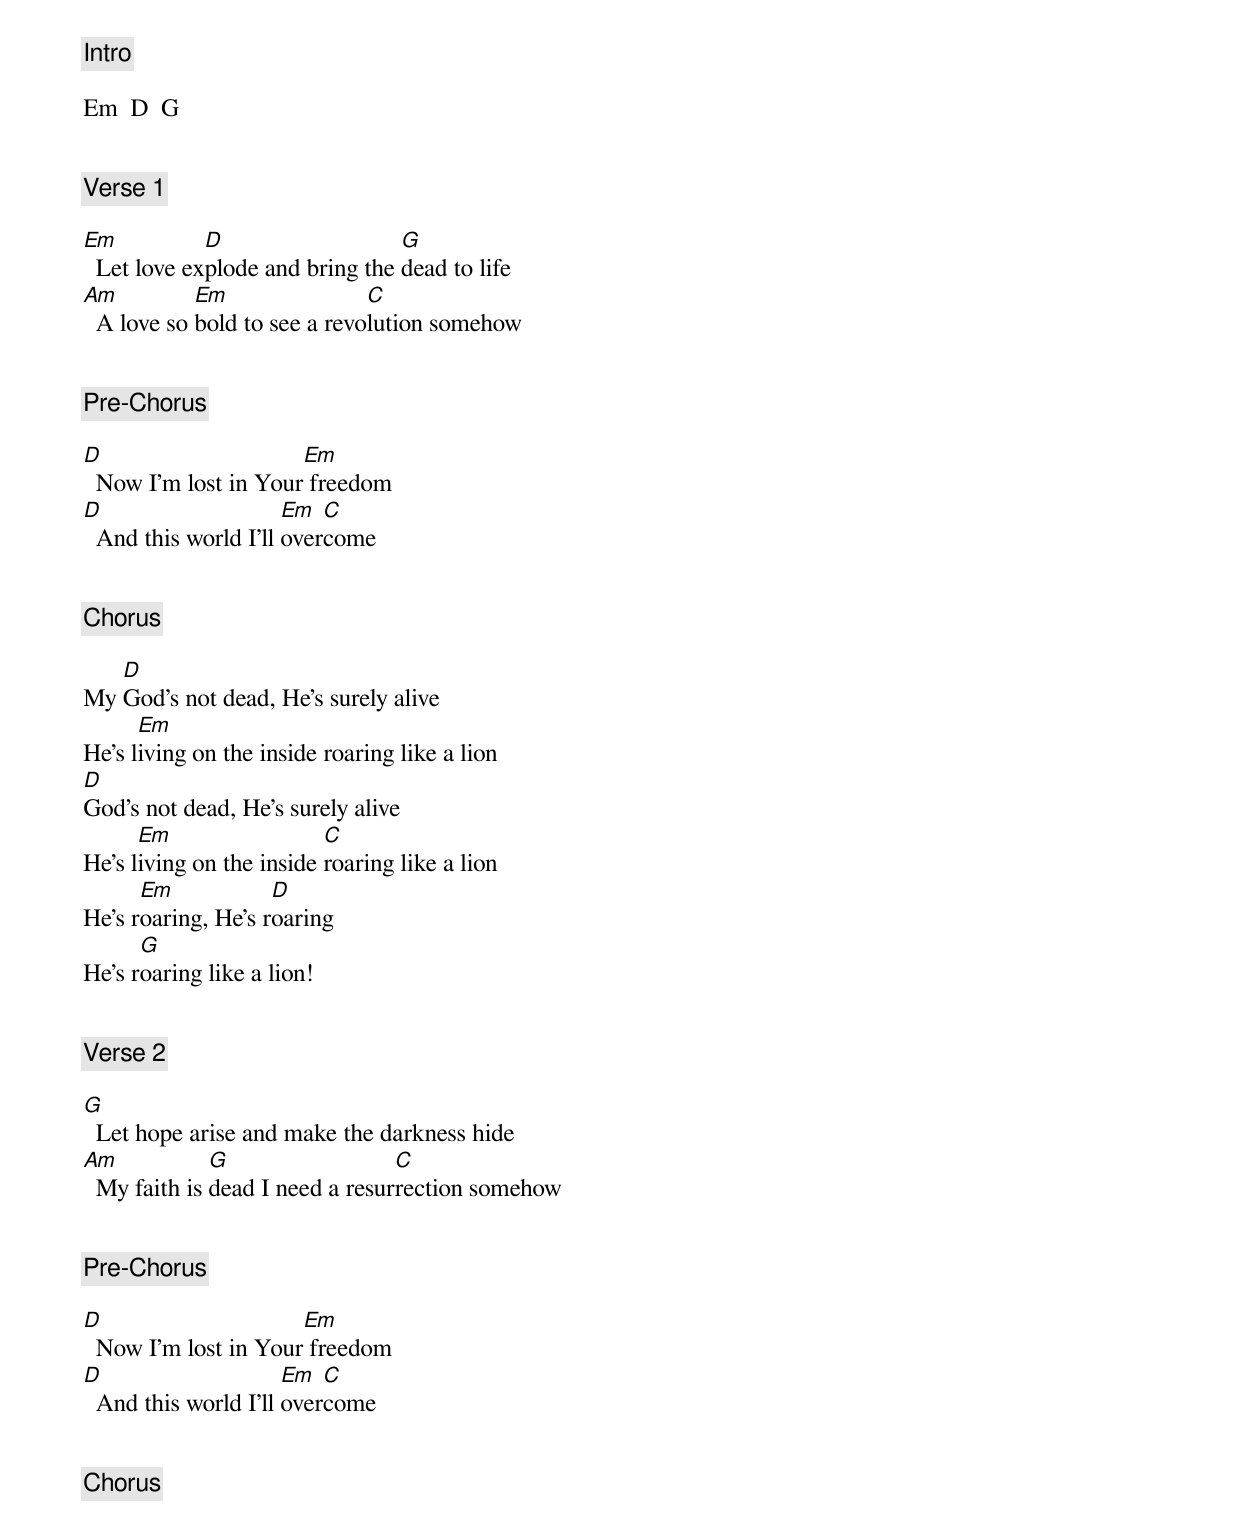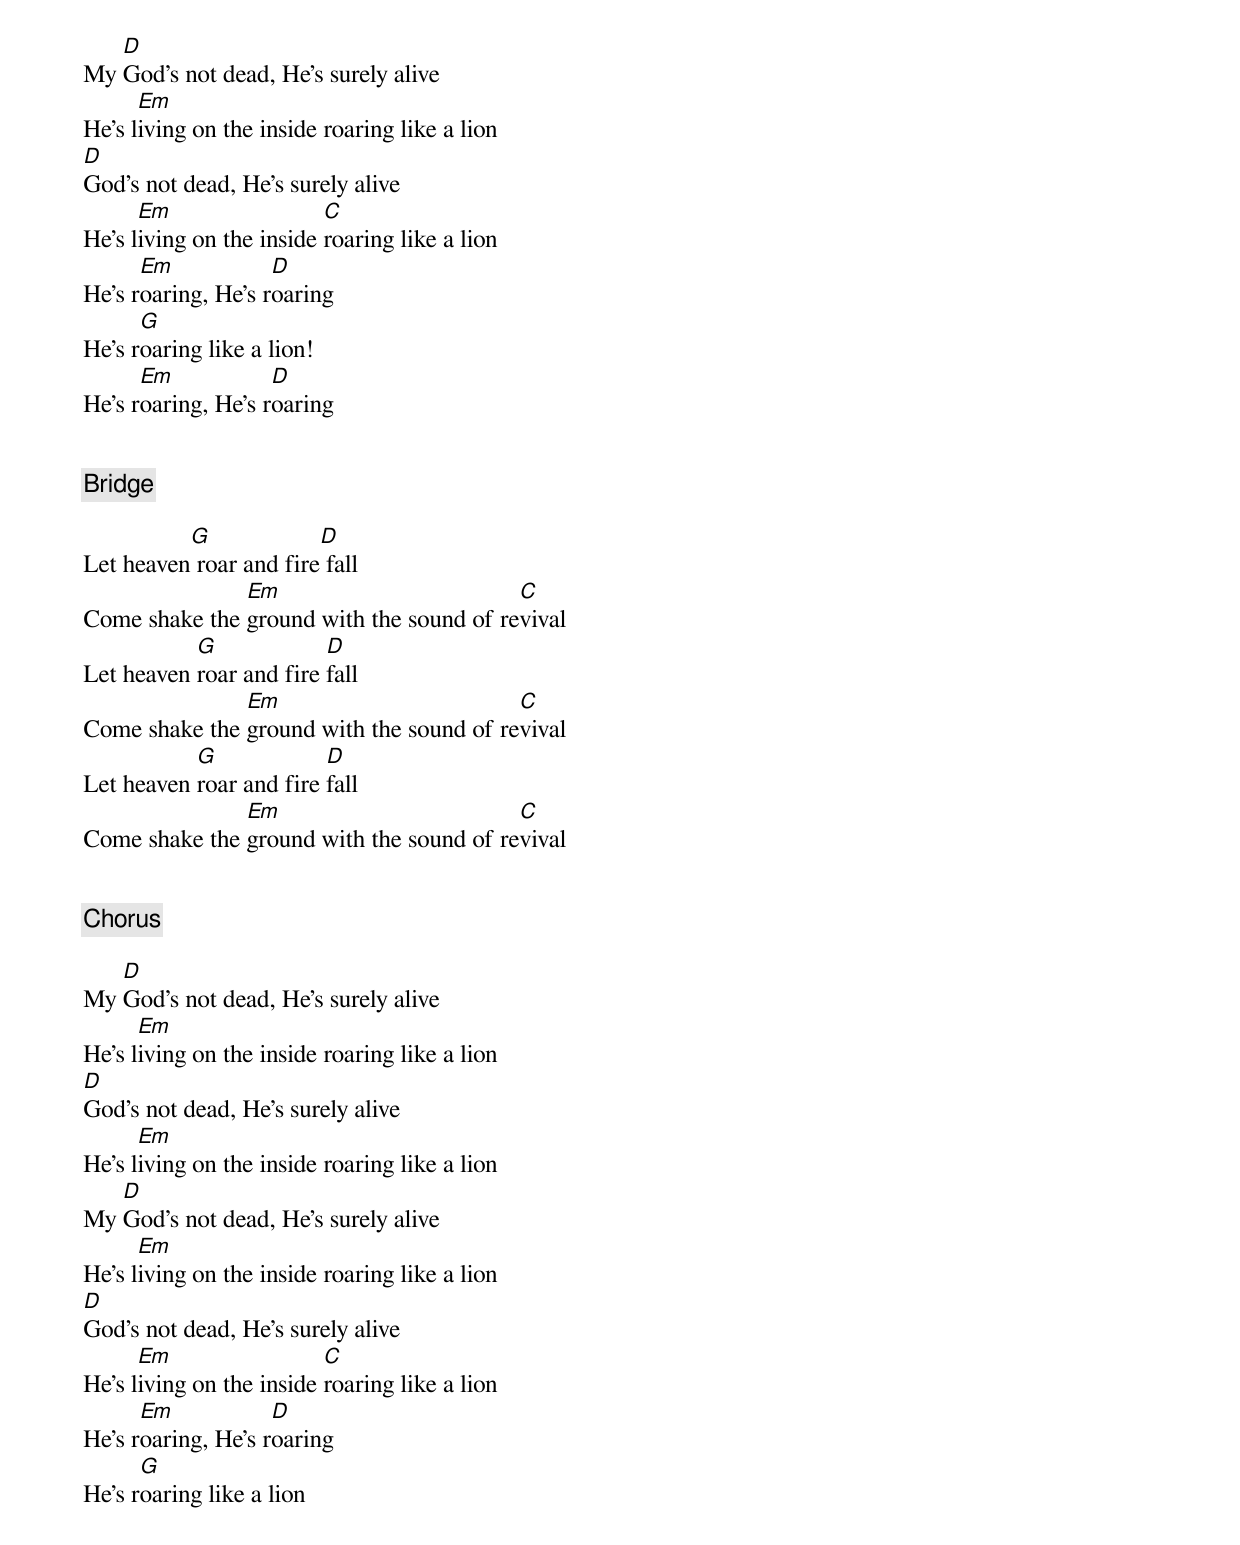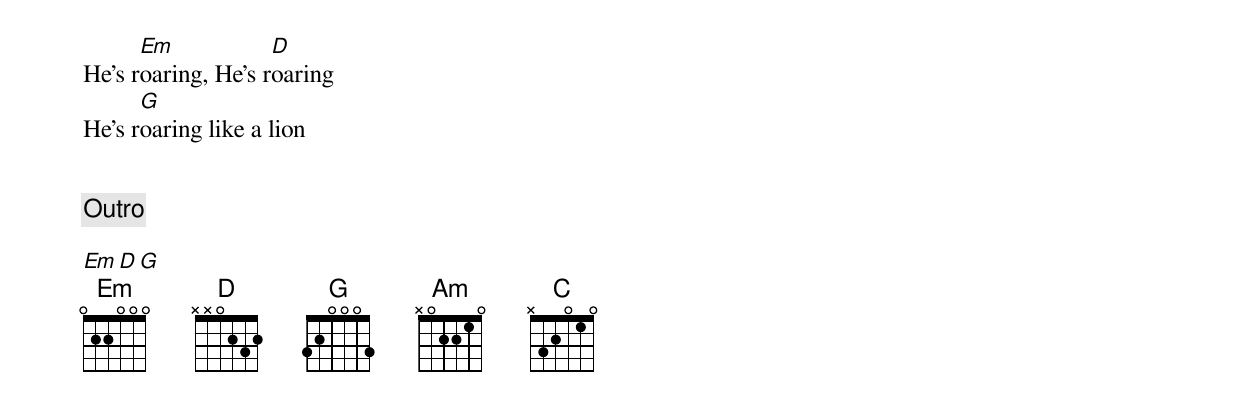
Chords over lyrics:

[Intro]

Em  D  G


[Verse 1]

Em           D                   G
  Let love explode and bring the dead to life
Am          Em                C
  A love so bold to see a revolution somehow


[Pre-Chorus]

D                     Em
  Now I'm lost in Your freedom
D                     Em  C
  And this world I'll overcome


[Chorus]

   D
My God's not dead, He's surely alive
      Em
He's living on the inside roaring like a lion
D
God's not dead, He's surely alive
      Em                  C
He's living on the inside roaring like a lion
      Em            D
He's roaring, He's roaring
      G
He's roaring like a lion!


[Verse 2]

G
  Let hope arise and make the darkness hide
Am            G                  C
  My faith is dead I need a resurrection somehow


[Pre-Chorus]

D                     Em
  Now I'm lost in Your freedom
D                     Em  C
  And this world I'll overcome


[Chorus]

   D
My God's not dead, He's surely alive
      Em
He's living on the inside roaring like a lion
D
God's not dead, He's surely alive
      Em                  C
He's living on the inside roaring like a lion
      Em            D
He's roaring, He's roaring
      G
He's roaring like a lion!
      Em            D
He's roaring, He's roaring


[Bridge]

          G             D
Let heaven roar and fire fall
               Em                         C
Come shake the ground with the sound of revival
           G             D
Let heaven roar and fire fall
               Em                         C
Come shake the ground with the sound of revival
           G             D
Let heaven roar and fire fall
               Em                         C
Come shake the ground with the sound of revival


[Chorus]

   D
My God's not dead, He's surely alive
      Em
He's living on the inside roaring like a lion
D
God's not dead, He's surely alive
      Em
He's living on the inside roaring like a lion
   D
My God's not dead, He's surely alive
      Em
He's living on the inside roaring like a lion
D
God's not dead, He's surely alive
      Em                  C
He's living on the inside roaring like a lion
      Em            D
He's roaring, He's roaring
      G
He's roaring like a lion
      Em            D
He's roaring, He's roaring
      G
He's roaring like a lion


[Outro]

Em  D  G
